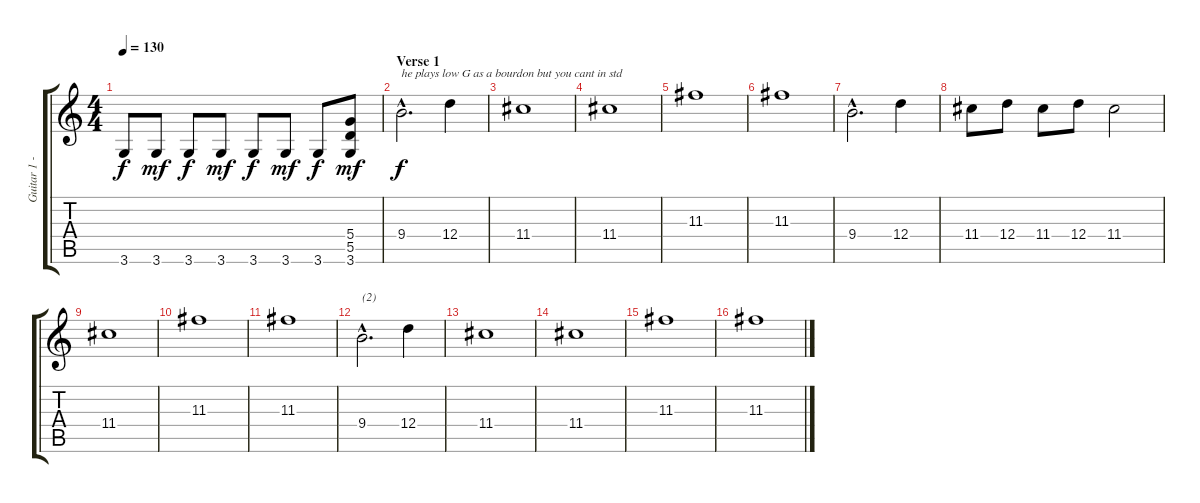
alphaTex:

\track ("Guitar 1 - left" "Guitar 1 -") {instrument overdrivenguitar}
\staff {score tabs}
\tuning (E4 B3 G3 D3 A2 E2) {hide}
\ts (4 4)
\tempo 130
\clef g2
\ks c
3.6.8{dy f} 3.6.8{dy mf} 3.6.8{dy f} 3.6.8{dy mf} 3.6.8{dy f} 3.6.8{dy mf} 3.6.8{dy f} (5.4{t} 5.5{t} 3.6).8{dy mf} |
\section ("" "Verse 1")
9.4{hac}.2{d txt "he plays low G as a bourdon but you cant in std" dy f} 12.4.4 |
11.4.1 |
11.4.1 |
11.3.1 |
11.3.1 |
9.4{hac}.2{d} 12.4.4 |
11.4.8 12.4.8 11.4.8 12.4.8 11.4.2 |
11.4.1 |
11.3.1 |
11.3.1 |
9.4{hac}.2{d txt "(2)"} 12.4.4 |
11.4.1 |
11.4.1 |
11.3.1 |
11.3.1
